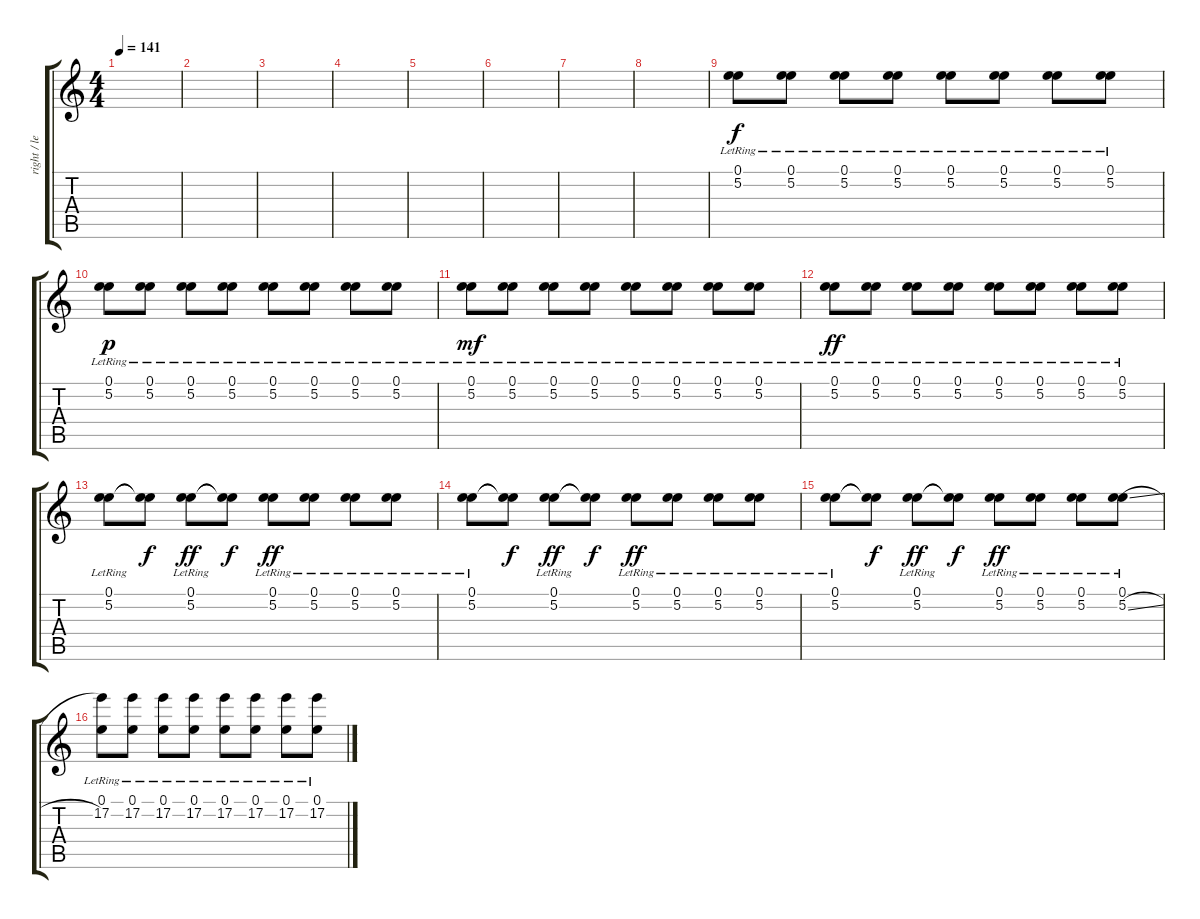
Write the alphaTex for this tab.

\track ("right / lead" "right / le") {instrument overdrivenguitar}
\staff {score tabs}
\tuning (E4 B3 G3 D3 A2 E2) {hide}
\ts (4 4)
\tempo 141
\clef g2
\ks c
|
|
|
|
|
|
|
|
(0.1{lr} 5.2{lr}).8 (0.1{lr} 5.2{lr}).8 (0.1{lr} 5.2{lr}).8 (0.1{lr} 5.2{lr}).8 (0.1{lr} 5.2{lr}).8 (0.1{lr} 5.2{lr}).8 (0.1{lr} 5.2{lr}).8 (0.1{lr} 5.2{lr}).8 |
(0.1{lr} 5.2{lr}).8{dy p} (0.1{lr} 5.2{lr}).8 (0.1{lr} 5.2{lr}).8 (0.1{lr} 5.2{lr}).8 (0.1{lr} 5.2{lr}).8 (0.1{lr} 5.2{lr}).8 (0.1{lr} 5.2{lr}).8 (0.1{lr} 5.2{lr}).8 |
(0.1{lr} 5.2{lr}).8{dy mf} (0.1{lr} 5.2{lr}).8 (0.1{lr} 5.2{lr}).8 (0.1{lr} 5.2{lr}).8 (0.1{lr} 5.2{lr}).8 (0.1{lr} 5.2{lr}).8 (0.1{lr} 5.2{lr}).8 (0.1{lr} 5.2{lr}).8 |
(0.1{lr} 5.2{lr}).8{dy ff} (0.1{lr} 5.2{lr}).8 (0.1{lr} 5.2{lr}).8 (0.1{lr} 5.2{lr}).8 (0.1{lr} 5.2{lr}).8 (0.1{lr} 5.2{lr}).8 (0.1{lr} 5.2{lr}).8 (0.1{lr} 5.2{lr}).8 |
(0.1{lr} 5.2{lr}).8 (0.1{t} 5.2{t}).8{dy f} (0.1{lr} 5.2{lr}).8{dy ff} (0.1{t} 5.2{t}).8{dy f} (0.1{lr} 5.2{lr}).8{dy ff} (0.1{lr} 5.2{lr}).8 (0.1{lr} 5.2{lr}).8 (0.1{lr} 5.2{lr}).8 |
(0.1{lr} 5.2{lr}).8 (0.1{t} 5.2{t}).8{dy f} (0.1{lr} 5.2{lr}).8{dy ff} (0.1{t} 5.2{t}).8{dy f} (0.1{lr} 5.2{lr}).8{dy ff} (0.1{lr} 5.2{lr}).8 (0.1{lr} 5.2{lr}).8 (0.1{lr} 5.2{lr}).8 |
(0.1{lr} 5.2{lr}).8 (0.1{t} 5.2{t}).8{dy f} (0.1{lr} 5.2{lr}).8{dy ff} (0.1{t} 5.2{t}).8{dy f} (0.1{lr} 5.2{lr}).8{dy ff} (0.1{lr} 5.2{lr}).8 (0.1{lr} 5.2{lr}).8 (0.1{lr} 5.2{sl}).8 |
(0.1{lr} 17.2{lr}).8 (0.1{lr} 17.2{lr}).8 (0.1{lr} 17.2{lr}).8 (0.1{lr} 17.2{lr}).8 (0.1{lr} 17.2{lr}).8 (0.1{lr} 17.2{lr}).8 (0.1{lr} 17.2{lr}).8 (0.1{lr} 17.2{lr}).8
